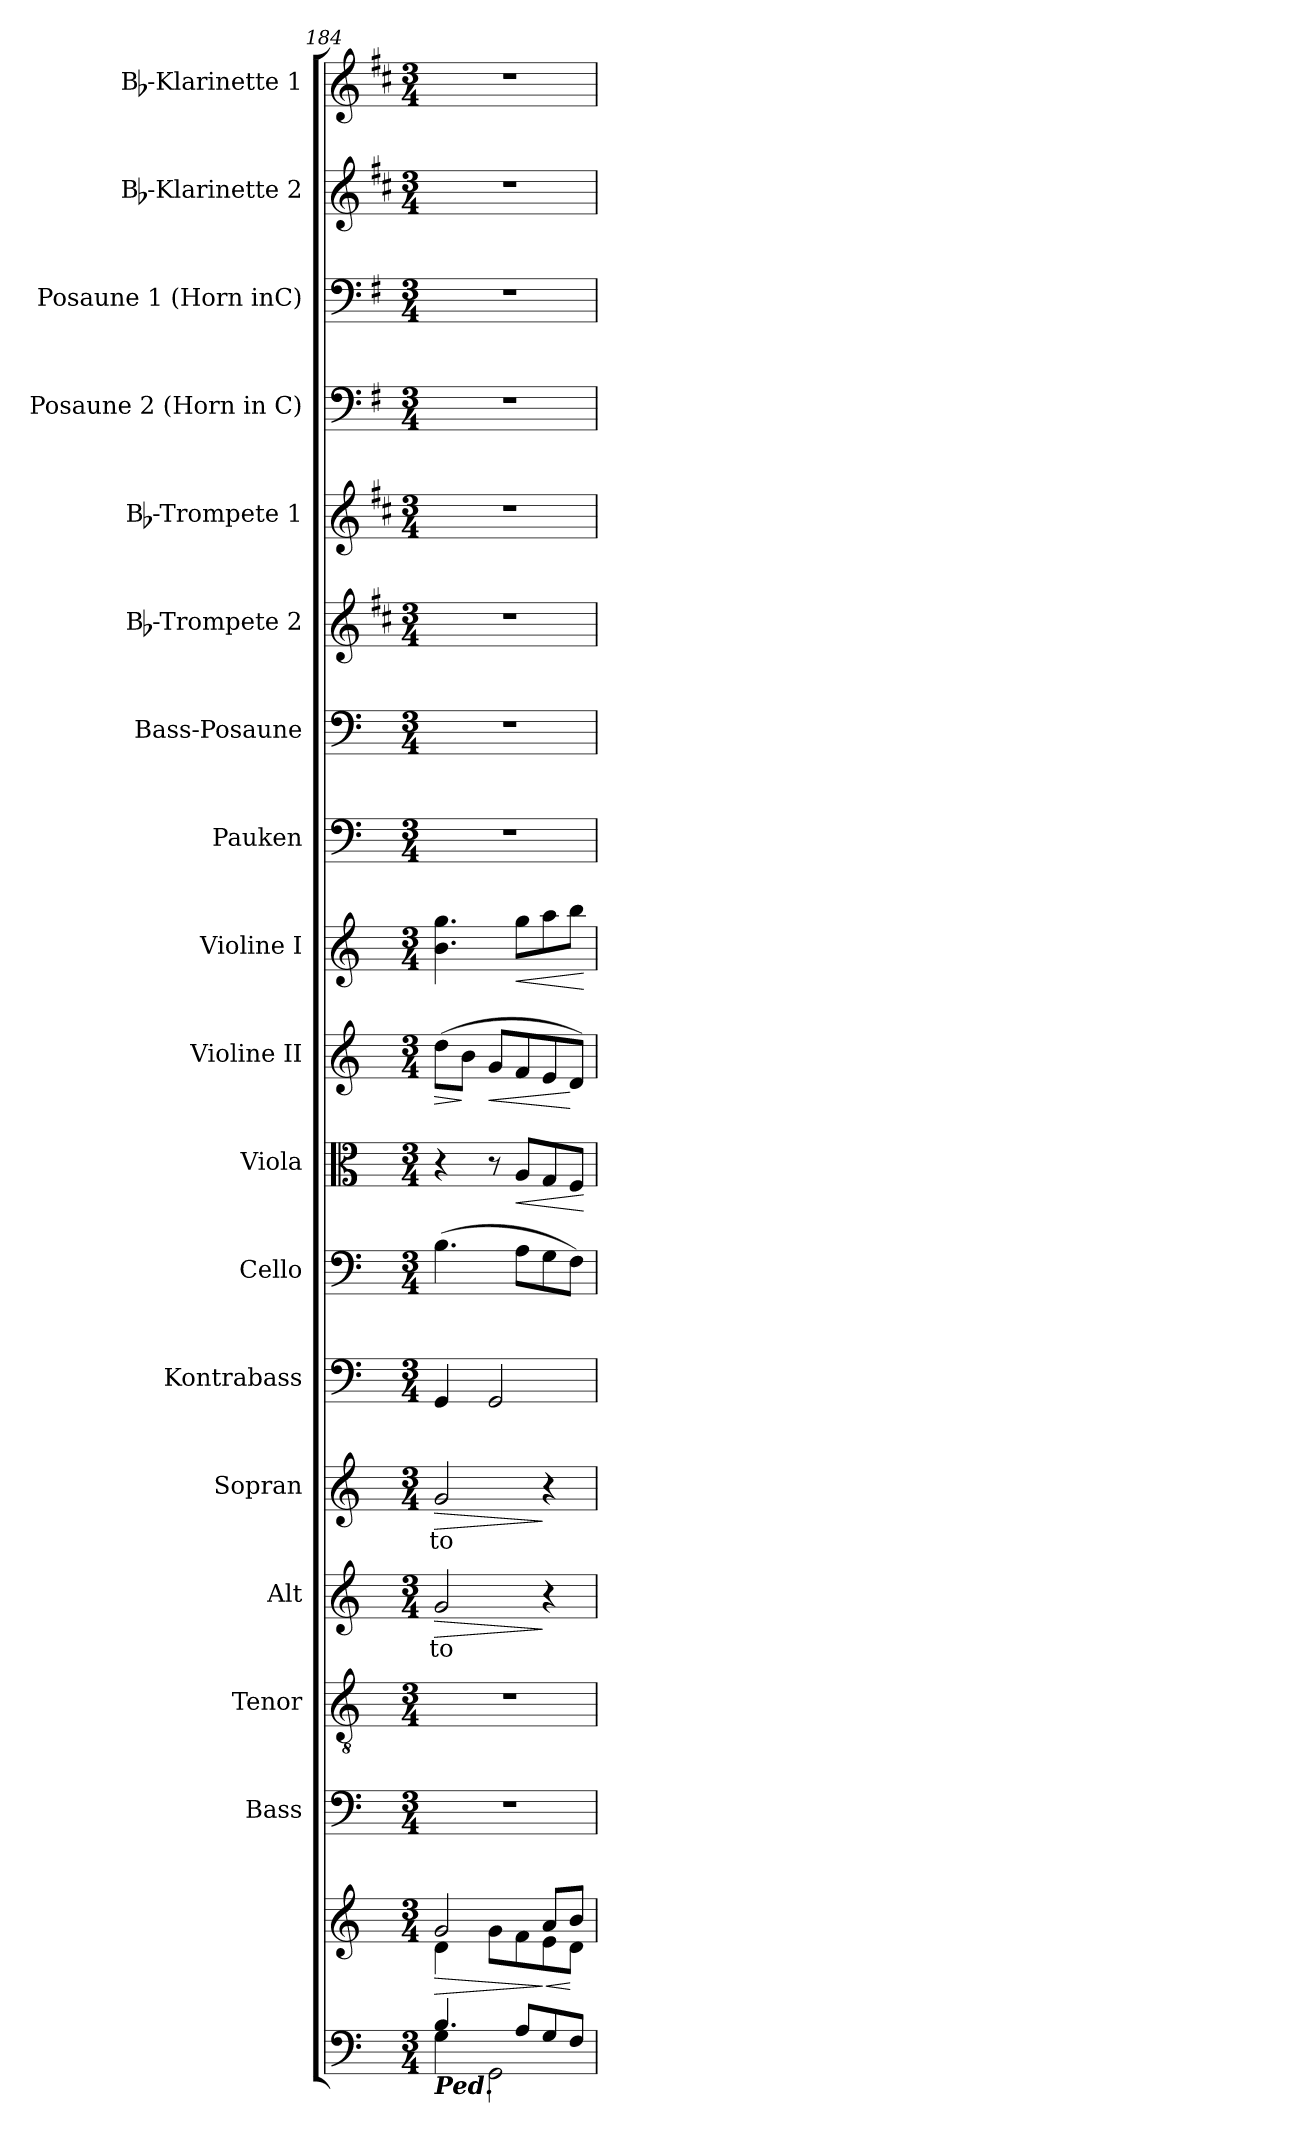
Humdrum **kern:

**kern	**kern	**dynam	**kern	**kern	**kern	**text	**dynam	**kern	**text	**dynam	**kern	**kern	**kern	**dynam	**kern	**dynam	**kern	**dynam	**kern	**kern	**kern	**kern	**kern	**kern	**kern	**kern
*part18	*part18	*part18	*part17	*part16	*part15	*part15	*part15	*part14	*part14	*part14	*part13	*part12	*part11	*part11	*part10	*part10	*part9	*part9	*part8	*part7	*part6	*part5	*part4	*part3	*part2	*part1
*staff19	*staff18	*staff18/19	*staff17	*staff16	*staff15	*staff15	*staff15	*staff14	*staff14	*staff14	*staff13	*staff12	*staff11	*staff11	*staff10	*staff10	*staff9	*staff9	*staff8	*staff7	*staff6	*staff5	*staff4	*staff3	*staff2	*staff1
*	*	*	*I"Bass	*I"Tenor	*I"Alt	*	*	*I"Sopran	*	*	*I"Kontrabass	*I"Cello	*I"Viola	*	*I"Violine II	*	*I"Violine I	*	*I"Pauken	*I"Bass-Posaune	*I"Bb-Trompete 2	*I"Bb-Trompete 1	*I"Posaune 2 (Horn in C)	*I"Posaune 1 (Horn inC)	*I"Bb-Klarinette 2	*I"Bb-Klarinette 1
*	*	*	*I'B.	*I'T.	*I'A.	*	*	*I'S.	*	*	*I'Kb.	*	*I'Vla.	*	*I'Vl. II	*	*I'Vl. I	*	*I'Pk.	*I'B-Pos.	*I'Bb Trp. 2	*I'Bb Trp. 1	*I'Pos. 2	*I'Pos. 1	*I'Bb Kl. 2	*I'Bb Kl. 1
*clefF4	*clefG2	*	*clefF4	*clefGv2	*clefG2	*	*	*clefG2	*	*	*clefF4	*clefF4	*clefC3	*	*clefG2	*	*clefG2	*	*clefF4	*clefF4	*clefG2	*clefG2	*clefF4	*clefF4	*clefG2	*clefG2
*	*	*	*	*	*	*	*	*	*	*	*ITrd7c12	*	*	*	*	*	*	*	*	*	*ITrd1c2	*ITrd1c2	*ITrd4c7	*ITrd4c7	*ITrd1c2	*ITrd1c2
*k[]	*k[]	*	*k[]	*k[]	*k[]	*	*	*k[]	*	*	*k[]	*k[]	*k[]	*	*k[]	*	*k[]	*	*k[]	*k[]	*k[]	*k[]	*k[]	*k[]	*k[]	*k[]
*C:	*C:	*	*C:	*C:	*C:	*	*	*C:	*	*	*C:	*C:	*C:	*	*C:	*	*C:	*	*C:	*C:	*C:	*C:	*C:	*C:	*C:	*C:
*M3/4	*M3/4	*	*M3/4	*M3/4	*M3/4	*	*	*M3/4	*	*	*M3/4	*M3/4	*M3/4	*	*M3/4	*	*M3/4	*	*M3/4	*M3/4	*M3/4	*M3/4	*M3/4	*M3/4	*M3/4	*M3/4
=184	=184	=184	=184	=184	=184	=184	=184	=184	=184	=184	=184	=184	=184	=184	=184	=184	=184	=184	=184	=184	=184	=184	=184	=184	=184	=184
*^	*	*	*	*	*	*	*	*	*	*	*	*	*	*	*	*	*	*	*	*	*	*	*	*	*	*
!LO:TX:b:Bi:t=Ped.	!	!	!	!	!	!	!	!	!	!	!	!	!	!	!	!	!	!	!	!	!	!	!	!	!	!	!
!	!	!	!LO:HP:b	!	!	!	!LO:LY:b	!LO:HP:b	!	!LO:LY:b	!LO:HP:b	!	!	!	!	!	!LO:HP:b	!	!	!	!	!	!	!	!	!	!
*	*	*^	*	*	*	*	*	*	*	*	*	*	*	*	*	*	*	*	*	*	*	*	*	*	*	*	*
4.B/	4G\	2g/	4d\	>	2.r	2.r	2g/	-to	>	2g/	-to	>	4GGG/	(>4.B\	4r	.	(>8dd\L	>	4.b\ 4.gg\	.	2.r	2.r	2.r	2.r	2.r	2.r	2.r	2.r
.	.	.	.	.	.	.	.	.	.	.	.	.	.	.	.	.	8b\J	]	.	.	.	.	.	.	.	.	.	.
!	!	!	!	!	!	!	!	!	!	!	!	!	!	!	!	!	!	!LO:HP:b	!	!	!	!	!	!	!	!	!	!
.	2GG\	.	8g\L	.	.	.	.	.	.	.	.	.	2GGG/	.	8r	.	8g/L	<	.	.	.	.	.	.	.	.	.	.
!	!	!	!	!	!	!	!	!	!	!	!	!	!	!	!	!LO:HP:b	!	!	!	!LO:HP:b	!	!	!	!	!	!	!	!
8A/L	.	.	8f\	.	.	.	.	.	.	.	.	.	.	8A\L	8A/L	<	8f/	.	8gg\L	<	.	.	.	.	.	.	.	.
!	!	!	!	!LO:HP:n=1:b	!	!	!	!	!	!	!	!	!	!	!	!	!	!	!	!	!	!	!	!	!	!	!	!
8G/	.	8a/L	8e\	] <	.	.	4r	.	]	4r	.	]	.	8G\	8G/	.	8e/	.	8aa\	.	.	.	.	.	.	.	.	.
8F/J	.	8b/J	8d\J	[	.	.	.	.	.	.	.	.	.	8F\J)	8F/J	.	8d/J)	[	8bb\J	.	.	.	.	.	.	.	.	.
*v	*v	*	*	*	*	*	*	*	*	*	*	*	*	*	*	*	*	*	*	*	*	*	*	*	*	*	*	*
*	*v	*v	*	*	*	*	*	*	*	*	*	*	*	*	*	*	*	*	*	*	*	*	*	*	*	*	*
.	.	.	.	.	.	.	.	.	.	.	.	.	.	[	.	.	.	[	.	.	.	.	.	.	.	.
=	=	=	=	=	=	=	=	=	=	=	=	=	=	=	=	=	=	=	=	=	=	=	=	=	=	=
*-	*-	*-	*-	*-	*-	*-	*-	*-	*-	*-	*-	*-	*-	*-	*-	*-	*-	*-	*-	*-	*-	*-	*-	*-	*-	*-
